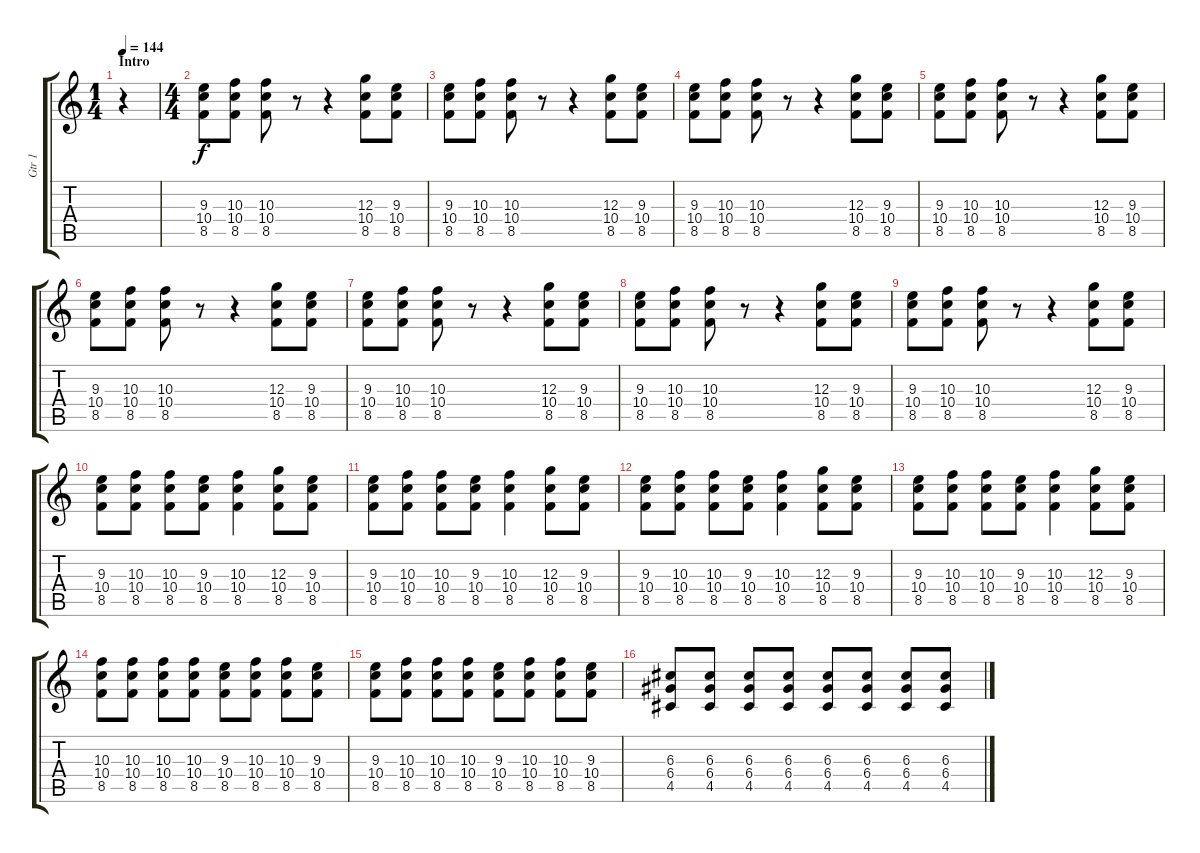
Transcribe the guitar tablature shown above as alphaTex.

\track ("Gtr 1" "Gtr 1") {instrument distortionguitar}
\staff {score tabs}
\tuning (E4 B3 G3 D3 A2 E2) {hide}
\ts (1 4)
\section ("" "Intro")
\tempo 144
\clef g2
\ks c
r.4{dy f instrument distortionguitar} |
\ts (4 4)
(9.3 10.4 8.5).8 (10.3 10.4 8.5).8 (10.3 10.4 8.5).8 r.8 r.4 (12.3 10.4 8.5).8 (9.3 10.4 8.5).8 |
(9.3 10.4 8.5).8 (10.3 10.4 8.5).8 (10.3 10.4 8.5).8 r.8 r.4 (12.3 10.4 8.5).8 (9.3 10.4 8.5).8 |
(9.3 10.4 8.5).8 (10.3 10.4 8.5).8 (10.3 10.4 8.5).8 r.8 r.4 (12.3 10.4 8.5).8 (9.3 10.4 8.5).8 |
(9.3 10.4 8.5).8 (10.3 10.4 8.5).8 (10.3 10.4 8.5).8 r.8 r.4 (12.3 10.4 8.5).8 (9.3 10.4 8.5).8 |
(9.3 10.4 8.5).8 (10.3 10.4 8.5).8 (10.3 10.4 8.5).8 r.8 r.4 (12.3 10.4 8.5).8 (9.3 10.4 8.5).8 |
(9.3 10.4 8.5).8 (10.3 10.4 8.5).8 (10.3 10.4 8.5).8 r.8 r.4 (12.3 10.4 8.5).8 (9.3 10.4 8.5).8 |
(9.3 10.4 8.5).8 (10.3 10.4 8.5).8 (10.3 10.4 8.5).8 r.8 r.4 (12.3 10.4 8.5).8 (9.3 10.4 8.5).8 |
(9.3 10.4 8.5).8 (10.3 10.4 8.5).8 (10.3 10.4 8.5).8 r.8 r.4 (12.3 10.4 8.5).8 (9.3 10.4 8.5).8 |
(9.3 10.4 8.5).8 (10.3 10.4 8.5).8 (10.3 10.4 8.5).8 (9.3 10.4 8.5).8 (10.3 10.4 8.5).4 (12.3 10.4 8.5).8 (9.3 10.4 8.5).8 |
(9.3 10.4 8.5).8 (10.3 10.4 8.5).8 (10.3 10.4 8.5).8 (9.3 10.4 8.5).8 (10.3 10.4 8.5).4 (12.3 10.4 8.5).8 (9.3 10.4 8.5).8 |
(9.3 10.4 8.5).8 (10.3 10.4 8.5).8 (10.3 10.4 8.5).8 (9.3 10.4 8.5).8 (10.3 10.4 8.5).4 (12.3 10.4 8.5).8 (9.3 10.4 8.5).8 |
(9.3 10.4 8.5).8 (10.3 10.4 8.5).8 (10.3 10.4 8.5).8 (9.3 10.4 8.5).8 (10.3 10.4 8.5).4 (12.3 10.4 8.5).8 (9.3 10.4 8.5).8 |
(10.3 10.4 8.5).8 (10.3 10.4 8.5).8 (10.3 10.4 8.5).8 (10.3 10.4 8.5).8 (9.3 10.4 8.5).8 (10.3 10.4 8.5).8 (10.3 10.4 8.5).8 (9.3 10.4 8.5).8 |
(9.3 10.4 8.5).8 (10.3 10.4 8.5).8 (10.3 10.4 8.5).8 (10.3 10.4 8.5).8 (9.3 10.4 8.5).8 (10.3 10.4 8.5).8 (10.3 10.4 8.5).8 (9.3 10.4 8.5).8 |
(6.3 6.4 4.5).8 (6.3 6.4 4.5).8 (6.3 6.4 4.5).8 (6.3 6.4 4.5).8 (6.3 6.4 4.5).8 (6.3 6.4 4.5).8 (6.3 6.4 4.5).8 (6.3 6.4 4.5).8
